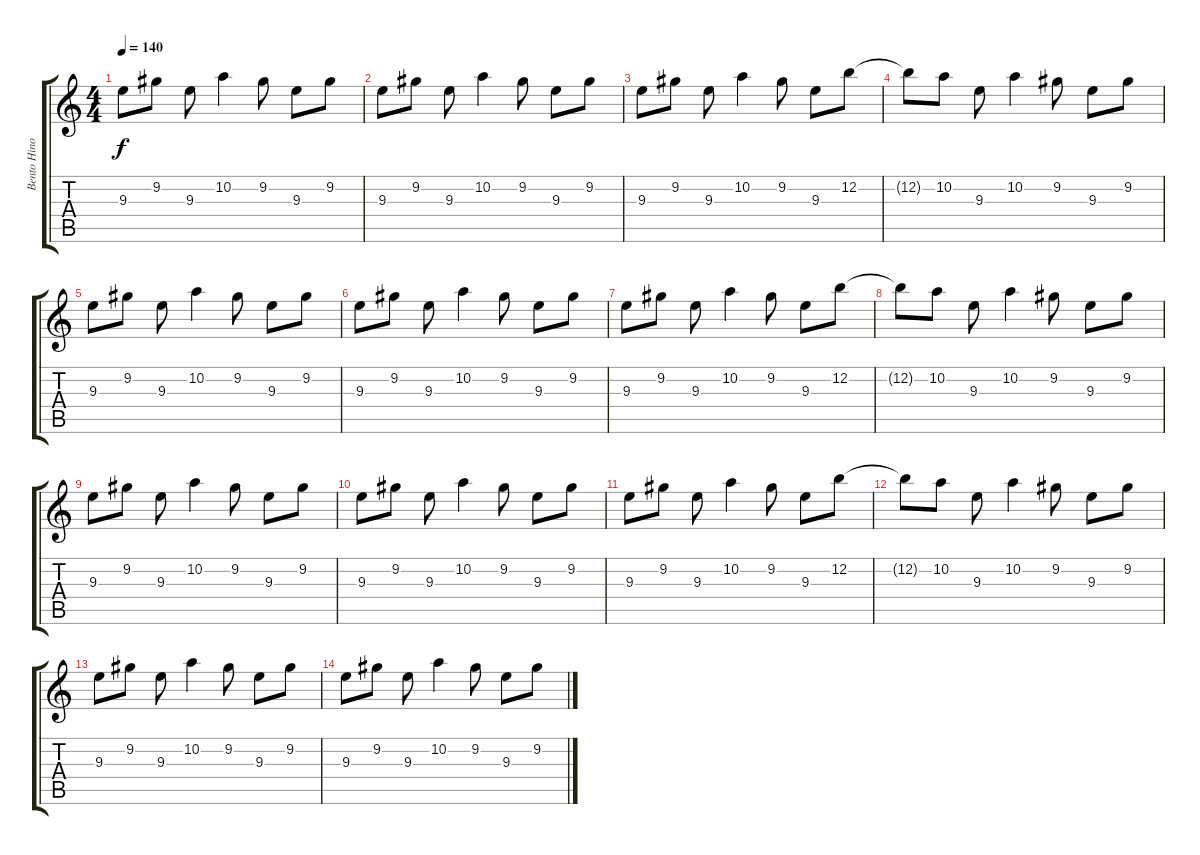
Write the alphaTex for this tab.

\track ("Bento Hinoto (Violao Solo)" "Bento Hino") {instrument acousticguitarsteel}
\staff {score tabs}
\tuning (E4 B3 G3 D3 A2 E2) {hide}
\ts (4 4)
\tempo 140
\clef g2
\ks c
9.3.8{dy f volume 10} 9.2.8 9.3.8 10.2.4 9.2.8 9.3.8 9.2.8 |
9.3.8 9.2.8 9.3.8 10.2.4 9.2.8 9.3.8 9.2.8 |
9.3.8 9.2.8 9.3.8 10.2.4 9.2.8 9.3.8 12.2.8 |
12.2{t}.8 10.2.8 9.3.8 10.2.4 9.2.8 9.3.8 9.2.8 |
9.3.8{volume 10} 9.2.8 9.3.8 10.2.4 9.2.8 9.3.8 9.2.8 |
9.3.8 9.2.8 9.3.8 10.2.4 9.2.8 9.3.8 9.2.8 |
9.3.8 9.2.8 9.3.8 10.2.4 9.2.8 9.3.8 12.2.8 |
12.2{t}.8 10.2.8 9.3.8 10.2.4 9.2.8 9.3.8 9.2.8 |
9.3.8{volume 10} 9.2.8 9.3.8 10.2.4 9.2.8 9.3.8 9.2.8 |
9.3.8 9.2.8 9.3.8 10.2.4 9.2.8 9.3.8 9.2.8 |
9.3.8 9.2.8 9.3.8 10.2.4 9.2.8 9.3.8 12.2.8 |
12.2{t}.8 10.2.8 9.3.8 10.2.4 9.2.8 9.3.8 9.2.8 |
9.3.8{volume 10} 9.2.8 9.3.8 10.2.4 9.2.8 9.3.8 9.2.8 |
9.3.8 9.2.8 9.3.8 10.2.4 9.2.8 9.3.8 9.2.8
